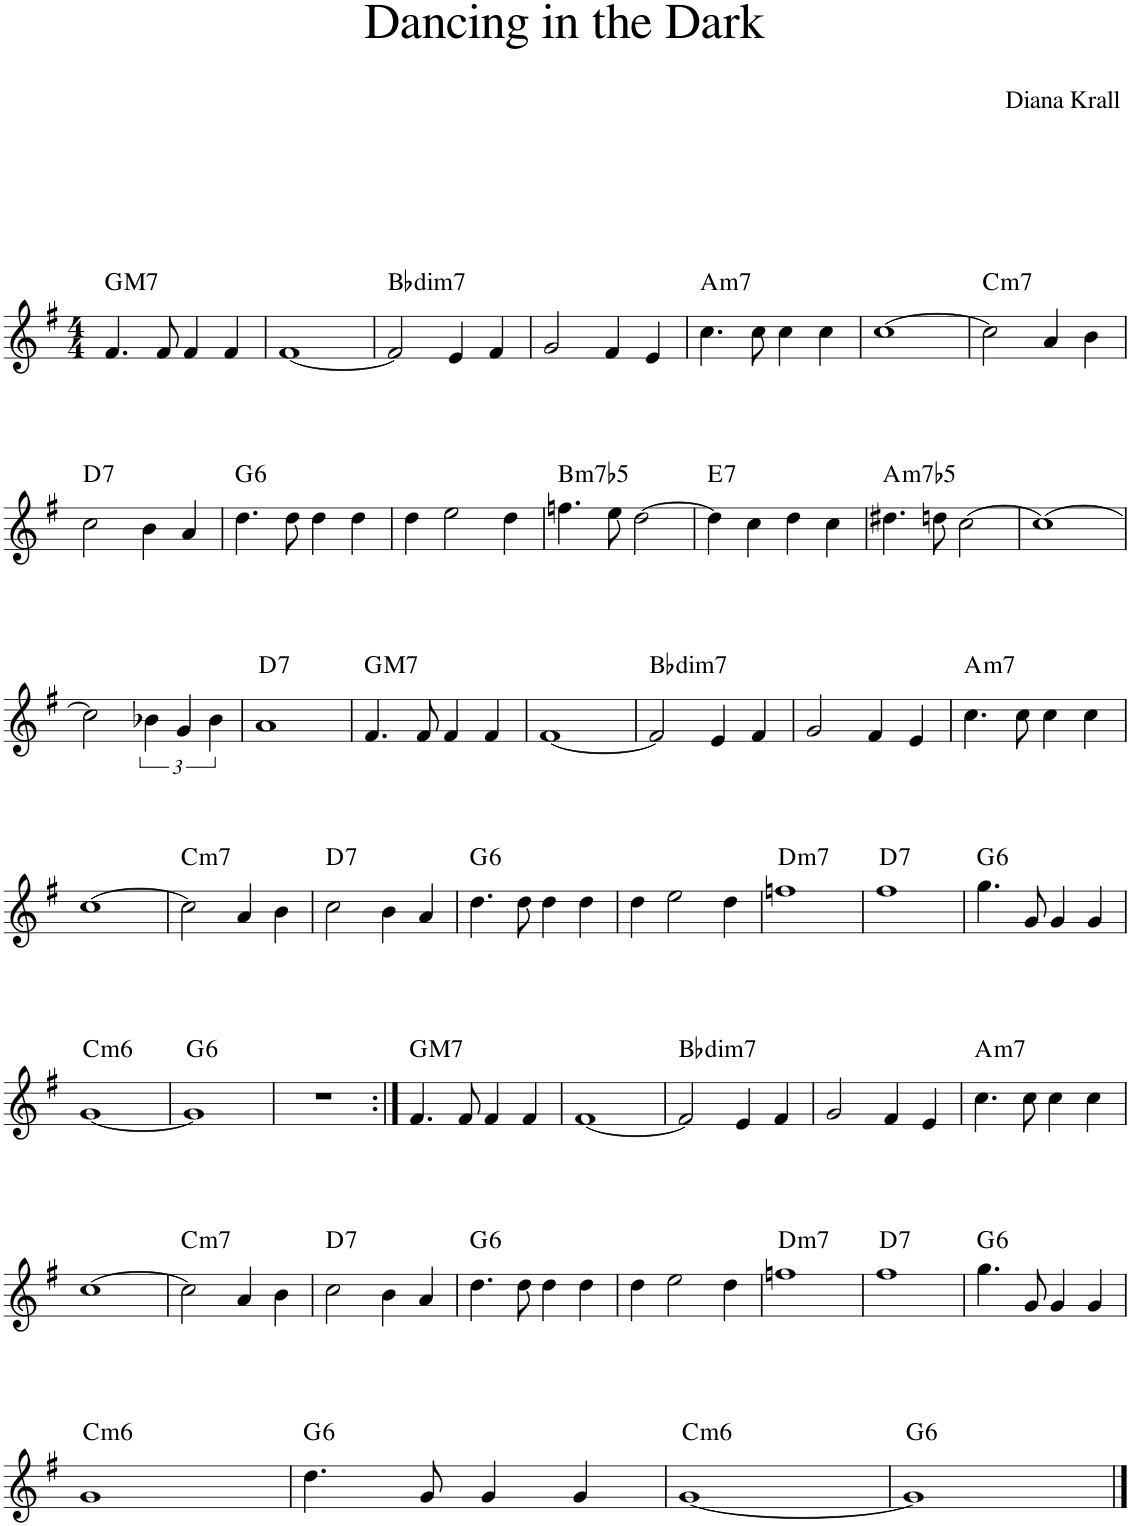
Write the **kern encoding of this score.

**kern	**harte
*part1	*part1
*staff1	*
*I"Piano	*
*I'Pno.	*
*clefG2	*
*k[f#]	*
*M4/4	*
=1	=1
!	!LO:H:kt=M7
4.f#/	G:maj7
8f#/	.
4f#/	.
4f#/	.
=2	=2
[1f#	.
=3	=3
!	!LO:H:kt=dim7
2f#/]	Bb:dim7
4e/	.
4f#/	.
=4	=4
2g/	.
4f#/	.
4e/	.
=5	=5
!	!LO:H:kt=m7
4.cc\	A:min7
8cc\	.
4cc\	.
4cc\	.
=6	=6
[1cc	.
=7	=7
!	!LO:H:kt=m7
2cc\]	C:min7
4a/	.
4b\	.
!!LO:LB:g=z
=8	=8
!	!LO:H:kt=7
2cc\	D:7
4b\	.
4a/	.
=9	=9
!	!LO:H:kt=6
4.dd\	G:maj6
8dd\	.
4dd\	.
4dd\	.
=10	=10
4dd\	.
2ee\	.
4dd\	.
=11	=11
!	!LO:H:kt=m7b5
4.ffn\	B:hdim7
8ee\	.
[2dd\	.
=12	=12
!	!LO:H:kt=7
4dd\]	E:7
4cc\	.
4dd\	.
4cc\	.
=13	=13
!	!LO:H:kt=m7b5
4.dd#X\	A:hdim7
8ddn\	.
[2cc\	.
=14	=14
1cc_	.
!!LO:LB:g=z
=15	=15
2cc\]	.
6b-X\	.
6g/	.
6b-\	.
=16	=16
!	!LO:H:kt=7
1a	D:7
=17	=17
!	!LO:H:kt=M7
4.f#/	G:maj7
8f#/	.
4f#/	.
4f#/	.
=18	=18
[1f#	.
=19	=19
!	!LO:H:kt=dim7
2f#/]	Bb:dim7
4e/	.
4f#/	.
=20	=20
2g/	.
4f#/	.
4e/	.
=21	=21
!	!LO:H:kt=m7
4.cc\	A:min7
8cc\	.
4cc\	.
4cc\	.
!!LO:LB:g=z
=22	=22
[1cc	.
=23	=23
!	!LO:H:kt=m7
2cc\]	C:min7
4a/	.
4b\	.
=24	=24
!	!LO:H:kt=7
2cc\	D:7
4b\	.
4a/	.
=25	=25
!	!LO:H:kt=6
4.dd\	G:maj6
8dd\	.
4dd\	.
4dd\	.
=26	=26
4dd\	.
2ee\	.
4dd\	.
=27	=27
!	!LO:H:kt=m7
1ffn	D:min7
=28	=28
!	!LO:H:kt=7
1ff#	D:7
=29	=29
!	!LO:H:kt=6
4.gg\	G:maj6
8g/	.
4g/	.
4g/	.
!!LO:LB:g=z
=30	=30
!	!LO:H:kt=m6
[1g	C:min6
=31	=31
!	!LO:H:kt=6
1g]	G:maj6
=32	=32
1r	.
=33:|!	=33:|!
!	!LO:H:kt=M7
4.f#/	G:maj7
8f#/	.
4f#/	.
4f#/	.
=34	=34
[1f#	.
=35	=35
!	!LO:H:kt=dim7
2f#/]	Bb:dim7
4e/	.
4f#/	.
=36	=36
2g/	.
4f#/	.
4e/	.
=37	=37
!	!LO:H:kt=m7
4.cc\	A:min7
8cc\	.
4cc\	.
4cc\	.
!!LO:LB:g=z
=38	=38
[1cc	.
=39	=39
!	!LO:H:kt=m7
2cc\]	C:min7
4a/	.
4b\	.
=40	=40
!	!LO:H:kt=7
2cc\	D:7
4b\	.
4a/	.
=41	=41
!	!LO:H:kt=6
4.dd\	G:maj6
8dd\	.
4dd\	.
4dd\	.
=42	=42
4dd\	.
2ee\	.
4dd\	.
=43	=43
!	!LO:H:kt=m7
1ffn	D:min7
=44	=44
!	!LO:H:kt=7
1ff#	D:7
=45	=45
!	!LO:H:kt=6
4.gg\	G:maj6
8g/	.
4g/	.
4g/	.
!!LO:LB:g=z
=46	=46
!	!LO:H:kt=m6
1g	C:min6
=47	=47
!	!LO:H:kt=6
4.dd\	G:maj6
8g/	.
4g/	.
4g/	.
=48	=48
!	!LO:H:kt=m6
[1g	C:min6
=49	=49
!	!LO:H:kt=6
1g]	G:maj6
==	==
*-	*-
